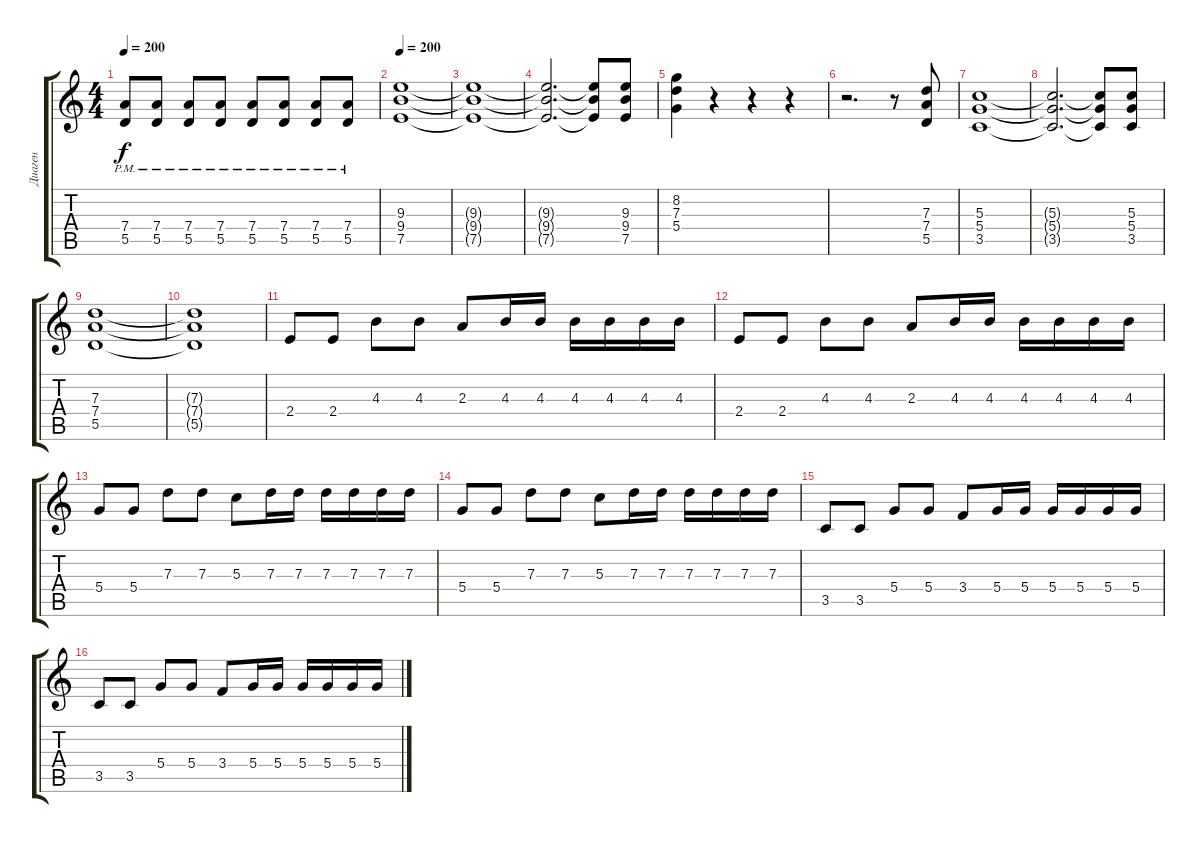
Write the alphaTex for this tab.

\track ("Диаген" "Диаген") {instrument overdrivenguitar}
\staff {score tabs}
\tuning (E4 B3 G3 D3 A2 E2) {hide}
\ts (4 4)
\tempo 200
\clef g2
\ks c
(7.4{pm} 5.5{pm}).8{dy f} (7.4{pm} 5.5{pm}).8 (7.4{pm} 5.5{pm}).8 (7.4{pm} 5.5{pm}).8 (7.4{pm} 5.5{pm}).8 (7.4{pm} 5.5{pm}).8 (7.4{pm} 5.5{pm}).8 (7.4{pm} 5.5{pm}).8 |
\tempo 200
(9.3 9.4 7.5).1 |
(9.3{t} 9.4{t} 7.5{t}).1 |
(9.3{t} 9.4{t} 7.5{t}).2{d} (9.3{t} 9.4{t} 7.5{t}).8 (9.3 9.4 7.5).8 |
(8.2 7.3 5.4).4 r.4 r.4 r.4 |
r.2{d} r.8 (7.3 7.4 5.5).8 |
(5.3 5.4 3.5).1 |
(5.3{t} 5.4{t} 3.5{t}).2{d} (5.3{t} 5.4{t} 3.5{t}).8 (5.3 5.4 3.5).8 |
(7.3 7.4 5.5).1 |
(7.3{t} 7.4{t} 5.5{t}).1 |
2.4.8 2.4.8 4.3.8 4.3.8 2.3.8 4.3.16 4.3.16 4.3.16 4.3.16 4.3.16 4.3.16 |
2.4.8 2.4.8 4.3.8 4.3.8 2.3.8 4.3.16 4.3.16 4.3.16 4.3.16 4.3.16 4.3.16 |
5.4.8 5.4.8 7.3.8 7.3.8 5.3.8 7.3.16 7.3.16 7.3.16 7.3.16 7.3.16 7.3.16 |
5.4.8 5.4.8 7.3.8 7.3.8 5.3.8 7.3.16 7.3.16 7.3.16 7.3.16 7.3.16 7.3.16 |
3.5.8 3.5.8 5.4.8 5.4.8 3.4.8 5.4.16 5.4.16 5.4.16 5.4.16 5.4.16 5.4.16 |
3.5.8 3.5.8 5.4.8 5.4.8 3.4.8 5.4.16 5.4.16 5.4.16 5.4.16 5.4.16 5.4.16
